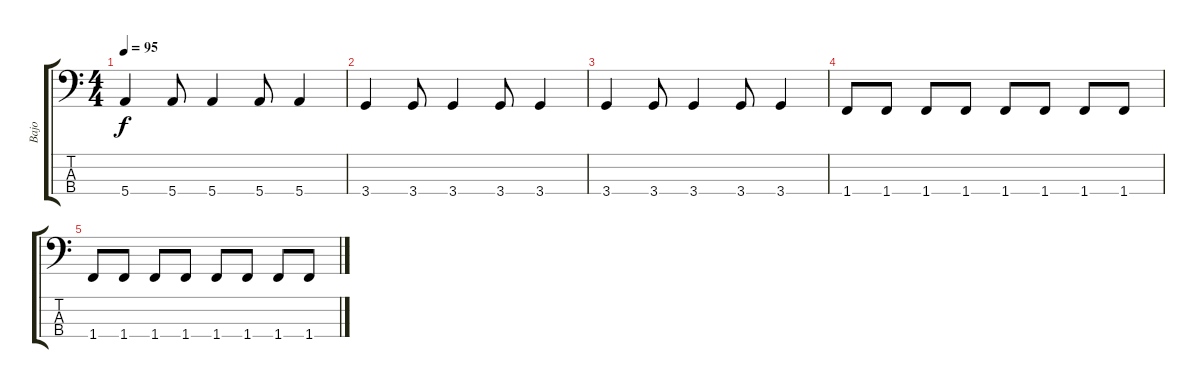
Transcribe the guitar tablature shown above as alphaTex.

\track ("Bajo" "Bajo") {instrument acousticguitarnylon}
\staff {score tabs}
\tuning (G2 D2 A1 E1) {hide}
\ts (4 4)
\tempo 95
\clef f4
\ks c
5.4.4{dy f} 5.4.8 5.4.4 5.4.8 5.4.4 |
3.4.4 3.4.8 3.4.4 3.4.8 3.4.4 |
3.4.4 3.4.8 3.4.4 3.4.8 3.4.4 |
1.4.8 1.4.8 1.4.8 1.4.8 1.4.8 1.4.8 1.4.8 1.4.8 |
1.4.8 1.4.8 1.4.8 1.4.8 1.4.8 1.4.8 1.4.8 1.4.8
